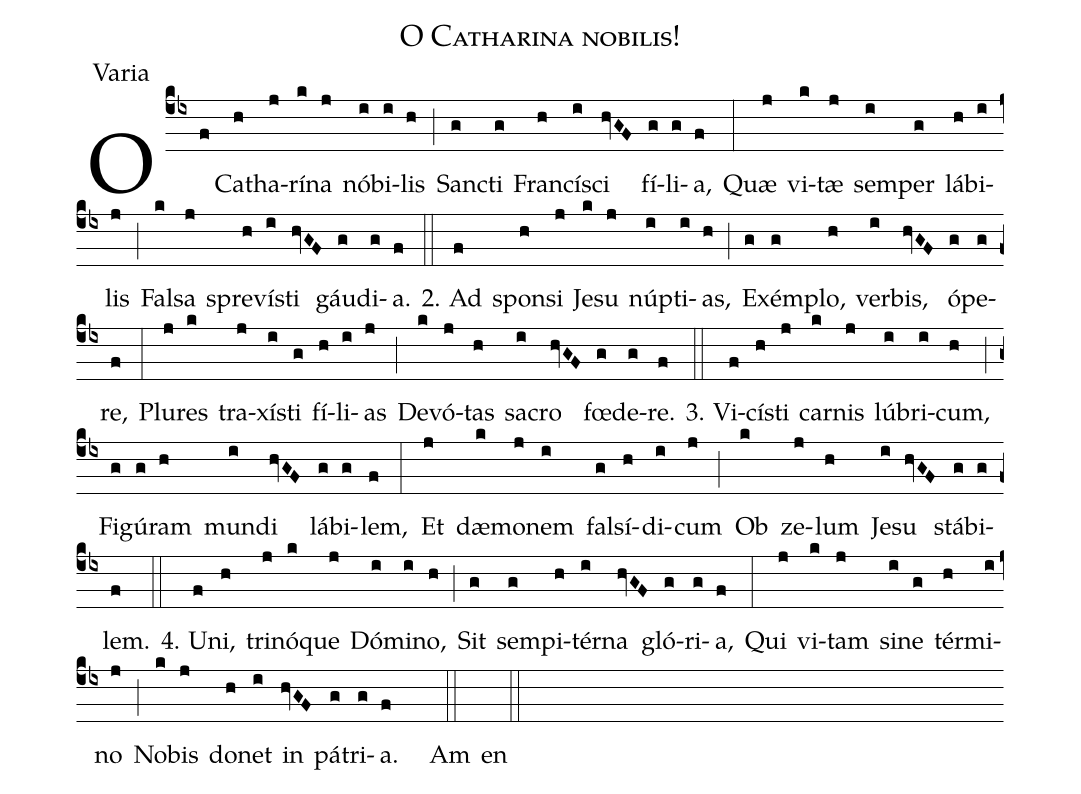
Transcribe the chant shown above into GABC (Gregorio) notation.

name:O Catharina nobilis!;
office-part:Varia;
%%
(cb4)O(f) Ca(h)tha(j)rí(k)na(j) nó(i)bi(i)lis(h) (;) San(g)cti(g) Fran(h)cí(i)sci(hvGF) fí(g)li(g)a,(f) (:) Quæ(j) vi(k)tæ(j) sem(i)per(g) lá(h)bi(i)lis(j) (;) Fal(k)sa(j) spre(h)ví(i)sti(hvGF) gáu(g)di(g)a.(f) (::)

2. Ad(f) spon(h)si(j) Je(k)su(j) núp(i)ti(i)as,(h) (;) Ex(g)ém(g)plo,(h) ver(i)bis,(hvGF) ó(g)pe(g)re,(f) (:) Plu(j)res(k) tra(j)xí(i)sti(g) fí(h)li(i)as(j) (;) De(k)vó(j)tas(h) sa(i)cro(hvGF) fœ(g)de(g)re.(f) (::)

3. Vi(f)cí(h)sti(j) car(k)nis(j) lú(i)bri(i)cum,(h) (;) Fi(g)gú(g)ram(h) mun(i)di(hvGF) lá(g)bi(g)lem,(f) (:) Et(j) dæ(k)mo(j)nem(i) fal(g)sí(h)di(i)cum(j) (;) Ob(k) ze(j)lum(h) Je(i)su(hvGF) stá(g)bi(g)lem.(f) (::) 4. U(f)ni,(h) tri(j)nó(k)que(j) Dó(i)mi(i)no,(h) (;) Sit(g) sem(g)pi(h)tér(i)na(hvGF) gló(g)ri(g)a,(f) (:) Qui(j) vi(k)tam(j) si(i)ne(g) tér(h)mi(i)no(j) (;) No(k)bis(j) do(h)net(i) in(hvGF) pá(g)tri(g)a.(f) (  )(::)Am()en() (::)
